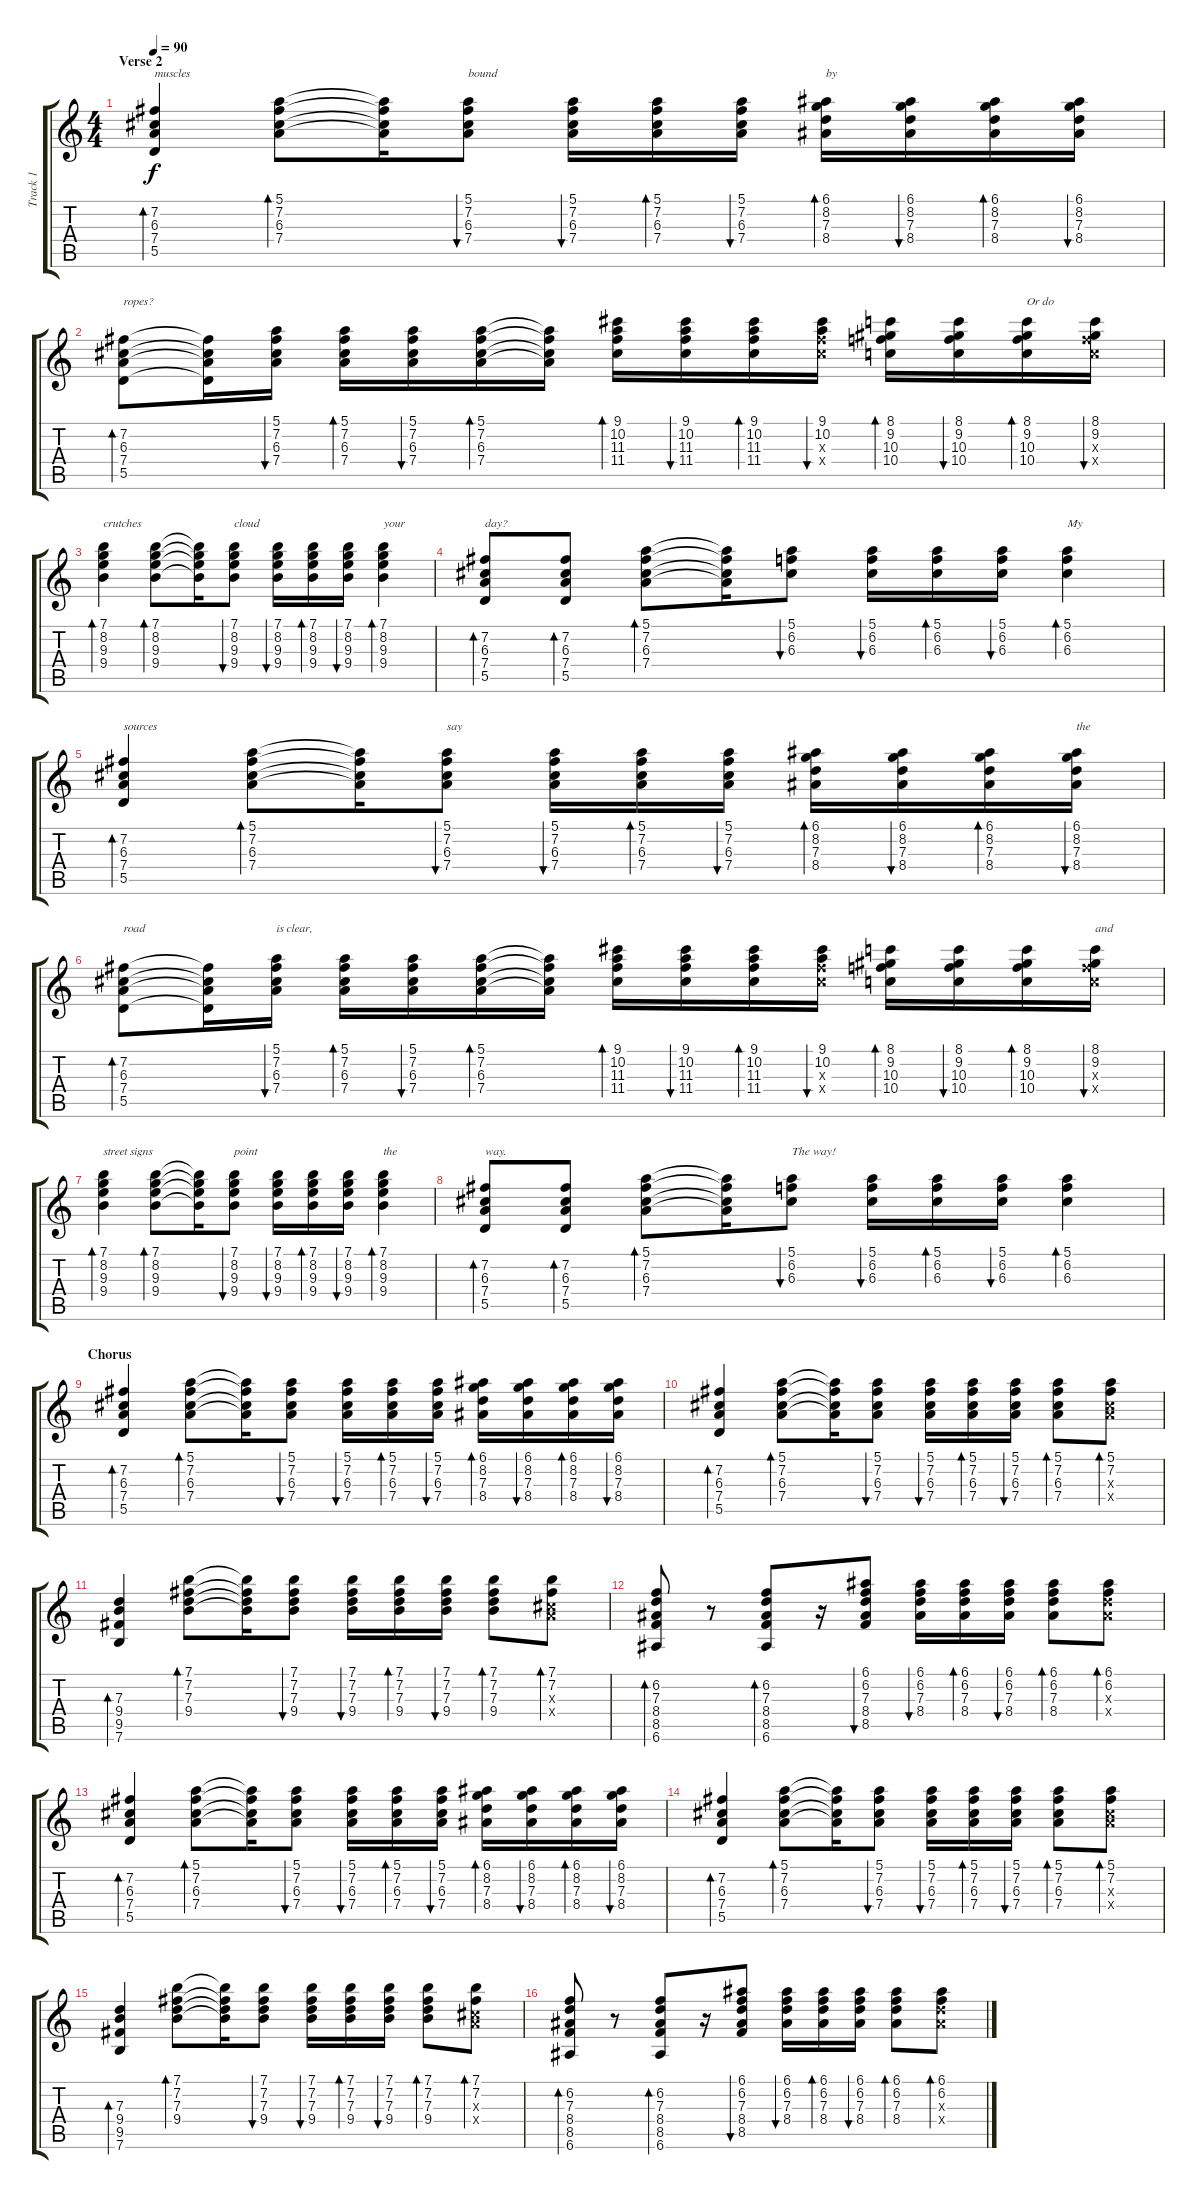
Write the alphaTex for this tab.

\track ("Track 1" "Track 1") {instrument acousticguitarsteel}
\staff {score tabs}
\tuning (E4 B3 G3 D3 A2 E2) {hide}
\ts (4 4)
\section ("" "Verse 2")
\tempo 90
\clef g2
\ks c
(7.2 6.3 7.4 5.5).4{bd 60 txt "muscles" dy f} (5.1 7.2 6.3 7.4).8{bd 60} (5.1{t} 7.2{t} 6.3{t} 7.4{t}).16 (5.1 7.2 6.3 7.4).8{bu 60 txt "bound"} (5.1 7.2 6.3 7.4).16{bu 60} (5.1 7.2 6.3 7.4).16{bd 60} (5.1 7.2 6.3 7.4).16{bu 60} (6.1 8.2 7.3 8.4).16{bd 60 txt "by"} (6.1 8.2 7.3 8.4).16{bu 60} (6.1 8.2 7.3 8.4).16{bd 60} (6.1 8.2 7.3 8.4).16{bu 60} |
(7.2 6.3 7.4 5.5).8{bd 60 txt "ropes?"} (7.2{t} 6.3{t} 7.4{t} 5.5{t}).16 (5.1 7.2 6.3 7.4).16{bu 60} (5.1 7.2 6.3 7.4).16{bd 60} (5.1 7.2 6.3 7.4).16{bu 60} (5.1 7.2 6.3 7.4).16{bd 60} (5.1{t} 7.2{t} 6.3{t} 7.4{t}).16 (9.1 10.2 11.3 11.4).16{bd 60} (9.1 10.2 11.3 11.4).16{bu 60} (9.1 10.2 11.3 11.4).16{bd 60} (9.1 10.2 11.3{x} 11.4{x}).16{bu 60} (8.1 9.2 10.3 10.4).16{bd 60} (8.1 9.2 10.3 10.4).16{bu 60} (8.1 9.2 10.3 10.4).16{bd 60 txt "Or do"} (8.1 9.2 10.3{x} 10.4{x}).16{bu 60} |
(7.1 8.2 9.3 9.4).4{bd 60 txt "crutches"} (7.1 8.2 9.3 9.4).8{bd 60} (7.1{t} 8.2{t} 9.3{t} 9.4{t}).16 (7.1 8.2 9.3 9.4).8{bu 60 txt "cloud"} (7.1 8.2 9.3 9.4).16{bu 60} (7.1 8.2 9.3 9.4).16{bd 60} (7.1 8.2 9.3 9.4).16{bu 60} (7.1 8.2 9.3 9.4).4{bd 60 txt "your"} |
(7.2 6.3 7.4 5.5).8{bd 60 txt "day?"} (7.2 6.3 7.4 5.5).8{bd 60} (5.1 7.2 6.3 7.4).8{bd 60} (5.1{t} 7.2{t} 6.3{t} 7.4{t}).16 (5.1 6.2 6.3).8{bu 60} (5.1 6.2 6.3).16{bu 60} (5.1 6.2 6.3).16{bd 60} (5.1 6.2 6.3).16{bu 60} (5.1 6.2 6.3).4{bd 60 txt "My"} |
(7.2 6.3 7.4 5.5).4{bd 60 txt "sources"} (5.1 7.2 6.3 7.4).8{bd 60} (5.1{t} 7.2{t} 6.3{t} 7.4{t}).16 (5.1 7.2 6.3 7.4).8{bu 60 txt "say"} (5.1 7.2 6.3 7.4).16{bu 60} (5.1 7.2 6.3 7.4).16{bd 60} (5.1 7.2 6.3 7.4).16{bu 60} (6.1 8.2 7.3 8.4).16{bd 60} (6.1 8.2 7.3 8.4).16{bu 60} (6.1 8.2 7.3 8.4).16{bd 60} (6.1 8.2 7.3 8.4).16{bu 60 txt "the"} |
(7.2 6.3 7.4 5.5).8{bd 60 txt "road"} (7.2{t} 6.3{t} 7.4{t} 5.5{t}).16 (5.1 7.2 6.3 7.4).16{bu 60 txt "is clear,"} (5.1 7.2 6.3 7.4).16{bd 60} (5.1 7.2 6.3 7.4).16{bu 60} (5.1 7.2 6.3 7.4).16{bd 60} (5.1{t} 7.2{t} 6.3{t} 7.4{t}).16 (9.1 10.2 11.3 11.4).16{bd 60} (9.1 10.2 11.3 11.4).16{bu 60} (9.1 10.2 11.3 11.4).16{bd 60} (9.1 10.2 11.3{x} 11.4{x}).16{bu 60} (8.1 9.2 10.3 10.4).16{bd 60} (8.1 9.2 10.3 10.4).16{bu 60} (8.1 9.2 10.3 10.4).16{bd 60} (8.1 9.2 10.3{x} 10.4{x}).16{bu 60 txt "and"} |
(7.1 8.2 9.3 9.4).4{bd 60 txt "street signs"} (7.1 8.2 9.3 9.4).8{bd 60} (7.1{t} 8.2{t} 9.3{t} 9.4{t}).16 (7.1 8.2 9.3 9.4).8{bu 60 txt "point"} (7.1 8.2 9.3 9.4).16{bu 60} (7.1 8.2 9.3 9.4).16{bd 60} (7.1 8.2 9.3 9.4).16{bu 60} (7.1 8.2 9.3 9.4).4{bd 60 txt "the"} |
(7.2 6.3 7.4 5.5).8{bd 60 txt "way."} (7.2 6.3 7.4 5.5).8{bd 60} (5.1 7.2 6.3 7.4).8{bd 60} (5.1{t} 7.2{t} 6.3{t} 7.4{t}).16 (5.1 6.2 6.3).8{bu 60 txt "The way!"} (5.1 6.2 6.3).16{bu 60} (5.1 6.2 6.3).16{bd 60} (5.1 6.2 6.3).16{bu 60} (5.1 6.2 6.3).4{bd 60} |
\section ("" "Chorus")
(7.2 6.3 7.4 5.5).4{bd 60} (5.1 7.2 6.3 7.4).8{bd 60} (5.1{t} 7.2{t} 6.3{t} 7.4{t}).16 (5.1 7.2 6.3 7.4).8{bu 60} (5.1 7.2 6.3 7.4).16{bu 60} (5.1 7.2 6.3 7.4).16{bd 60} (5.1 7.2 6.3 7.4).16{bu 60} (6.1 8.2 7.3 8.4).16{bd 60} (6.1 8.2 7.3 8.4).16{bu 60} (6.1 8.2 7.3 8.4).16{bd 60} (6.1 8.2 7.3 8.4).16{bu 60} |
(7.2 6.3 7.4 5.5).4{bd 60} (5.1 7.2 6.3 7.4).8{bd 60} (5.1{t} 7.2{t} 6.3{t} 7.4{t}).16 (5.1 7.2 6.3 7.4).8{bu 60} (5.1 7.2 6.3 7.4).16{bu 60} (5.1 7.2 6.3 7.4).16{bd 60} (5.1 7.2 6.3 7.4).16{bu 60} (5.1 7.2 6.3 7.4).8{bd 60} (5.1 7.2 6.3{x} 7.4{x}).8{bd 60} |
(7.3 9.4 9.5 7.6).4{bd 60} (7.1 7.2 7.3 9.4).8{bd 60} (7.1{t} 7.2{t} 7.3{t} 9.4{t}).16 (7.1 7.2 7.3 9.4).8{bu 60} (7.1 7.2 7.3 9.4).16{bu 60} (7.1 7.2 7.3 9.4).16{bd 60} (7.1 7.2 7.3 9.4).16{bu 60} (7.1 7.2 7.3 9.4).8{bd 60} (7.1 7.2 6.3{x} 7.4{x}).8{bd 60} |
(6.2 7.3 8.4 8.5 6.6).8{bd 60} r.8 (6.2 7.3 8.4 8.5 6.6).8{bd 60} r.16 (6.1 6.2 7.3 8.4 8.5).8{bu 60} (6.1 6.2 7.3 8.4).16{bu 60} (6.1 6.2 7.3 8.4).16{bd 60} (6.1 6.2 7.3 8.4).16{bu 60} (6.1 6.2 7.3 8.4).8{bd 60} (6.1 6.2 7.3{x} 8.4{x}).8{bd 60} |
(7.2 6.3 7.4 5.5).4{bd 60} (5.1 7.2 6.3 7.4).8{bd 60} (5.1{t} 7.2{t} 6.3{t} 7.4{t}).16 (5.1 7.2 6.3 7.4).8{bu 60} (5.1 7.2 6.3 7.4).16{bu 60} (5.1 7.2 6.3 7.4).16{bd 60} (5.1 7.2 6.3 7.4).16{bu 60} (6.1 8.2 7.3 8.4).16{bd 60} (6.1 8.2 7.3 8.4).16{bu 60} (6.1 8.2 7.3 8.4).16{bd 60} (6.1 8.2 7.3 8.4).16{bu 60} |
(7.2 6.3 7.4 5.5).4{bd 60} (5.1 7.2 6.3 7.4).8{bd 60} (5.1{t} 7.2{t} 6.3{t} 7.4{t}).16 (5.1 7.2 6.3 7.4).8{bu 60} (5.1 7.2 6.3 7.4).16{bu 60} (5.1 7.2 6.3 7.4).16{bd 60} (5.1 7.2 6.3 7.4).16{bu 60} (5.1 7.2 6.3 7.4).8{bd 60} (5.1 7.2 6.3{x} 7.4{x}).8{bd 60} |
(7.3 9.4 9.5 7.6).4{bd 60} (7.1 7.2 7.3 9.4).8{bd 60} (7.1{t} 7.2{t} 7.3{t} 9.4{t}).16 (7.1 7.2 7.3 9.4).8{bu 60} (7.1 7.2 7.3 9.4).16{bu 60} (7.1 7.2 7.3 9.4).16{bd 60} (7.1 7.2 7.3 9.4).16{bu 60} (7.1 7.2 7.3 9.4).8{bd 60} (7.1 7.2 6.3{x} 7.4{x}).8{bd 60} |
(6.2 7.3 8.4 8.5 6.6).8{bd 60} r.8 (6.2 7.3 8.4 8.5 6.6).8{bd 60} r.16 (6.1 6.2 7.3 8.4 8.5).8{bu 60} (6.1 6.2 7.3 8.4).16{bu 60} (6.1 6.2 7.3 8.4).16{bd 60} (6.1 6.2 7.3 8.4).16{bu 60} (6.1 6.2 7.3 8.4).8{bd 60} (6.1 6.2 7.3{x} 8.4{x}).8{bd 60}
